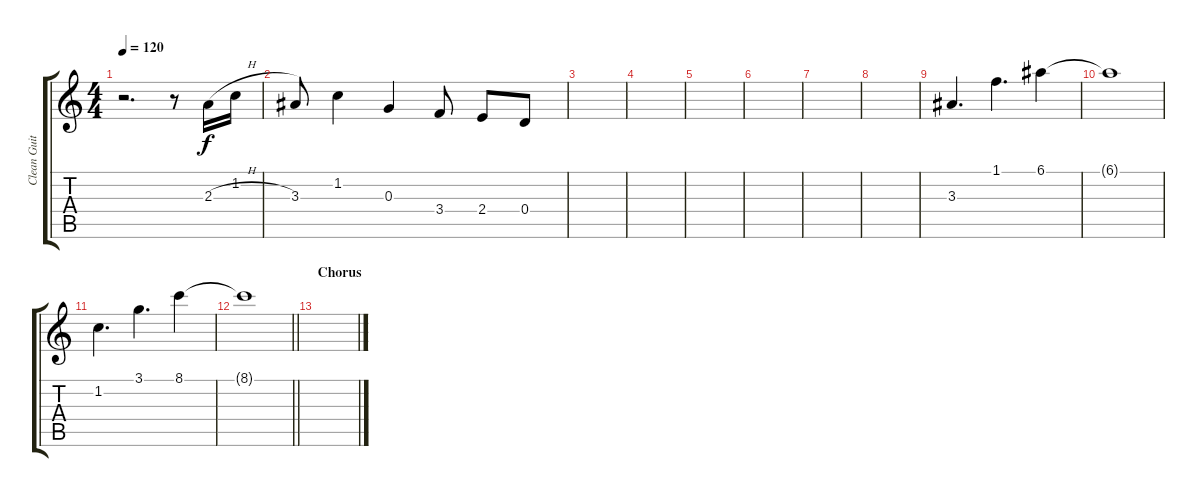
\track ("Clean Guitar" "Clean Guit") {instrument electricguitarclean}
\staff {score tabs}
\tuning (E4 B3 G3 D3 A2 D2) {hide}
\ts (4 4)
\tempo 120
\clef g2
\ks c
r.2{d dy f} r.8 2.3{h}.16 1.2.16 |
3.3.8 1.2.4 0.3.4 3.4.8 2.4.8 0.4.8 |
|
|
|
|
|
|
3.3.4{d} 1.1.4{d} 6.1.4 |
6.1{t}.1 |
1.2.4{d} 3.1.4{d} 8.1.4 |
\barLineRight lightlight
8.1{t}.1 |
\section ("" "Chorus")
